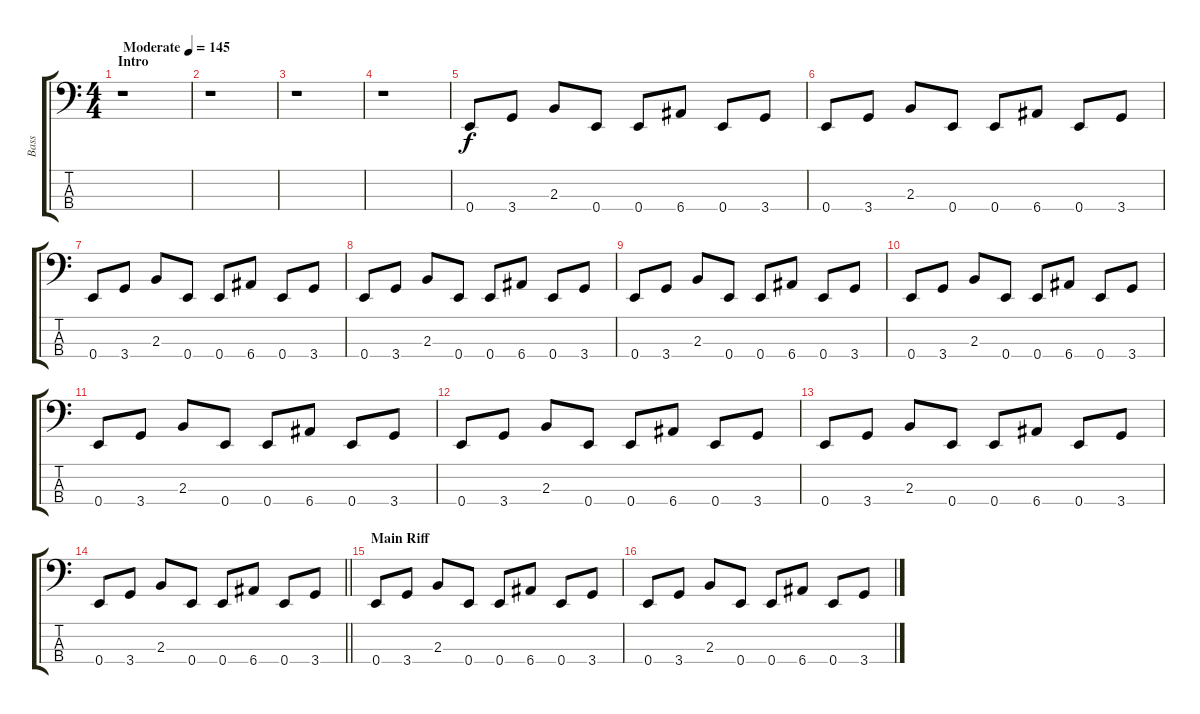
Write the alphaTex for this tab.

\track ("Bass" "Bass") {instrument electricbassfinger}
\staff {score tabs}
\tuning (G2 D2 A1 E1) {hide}
\ts (4 4)
\section ("" "Intro")
\tempo (145 "Moderate")
\clef f4
\ks c
r.1{dy f instrument electricbassfinger} |
r.1 |
r.1 |
r.1 |
0.4.8 3.4.8 2.3.8 0.4.8 0.4.8 6.4.8 0.4.8 3.4.8 |
0.4.8 3.4.8 2.3.8 0.4.8 0.4.8 6.4.8 0.4.8 3.4.8 |
0.4.8 3.4.8 2.3.8 0.4.8 0.4.8 6.4.8 0.4.8 3.4.8 |
0.4.8 3.4.8 2.3.8 0.4.8 0.4.8 6.4.8 0.4.8 3.4.8 |
0.4.8 3.4.8 2.3.8 0.4.8 0.4.8 6.4.8 0.4.8 3.4.8 |
0.4.8 3.4.8 2.3.8 0.4.8 0.4.8 6.4.8 0.4.8 3.4.8 |
0.4.8 3.4.8 2.3.8 0.4.8 0.4.8 6.4.8 0.4.8 3.4.8 |
0.4.8 3.4.8 2.3.8 0.4.8 0.4.8 6.4.8 0.4.8 3.4.8 |
0.4.8 3.4.8 2.3.8 0.4.8 0.4.8 6.4.8 0.4.8 3.4.8 |
\barLineRight lightlight
0.4.8 3.4.8 2.3.8 0.4.8 0.4.8 6.4.8 0.4.8 3.4.8 |
\section ("" "Main Riff")
0.4.8 3.4.8 2.3.8 0.4.8 0.4.8 6.4.8 0.4.8 3.4.8 |
0.4.8 3.4.8 2.3.8 0.4.8 0.4.8 6.4.8 0.4.8 3.4.8
